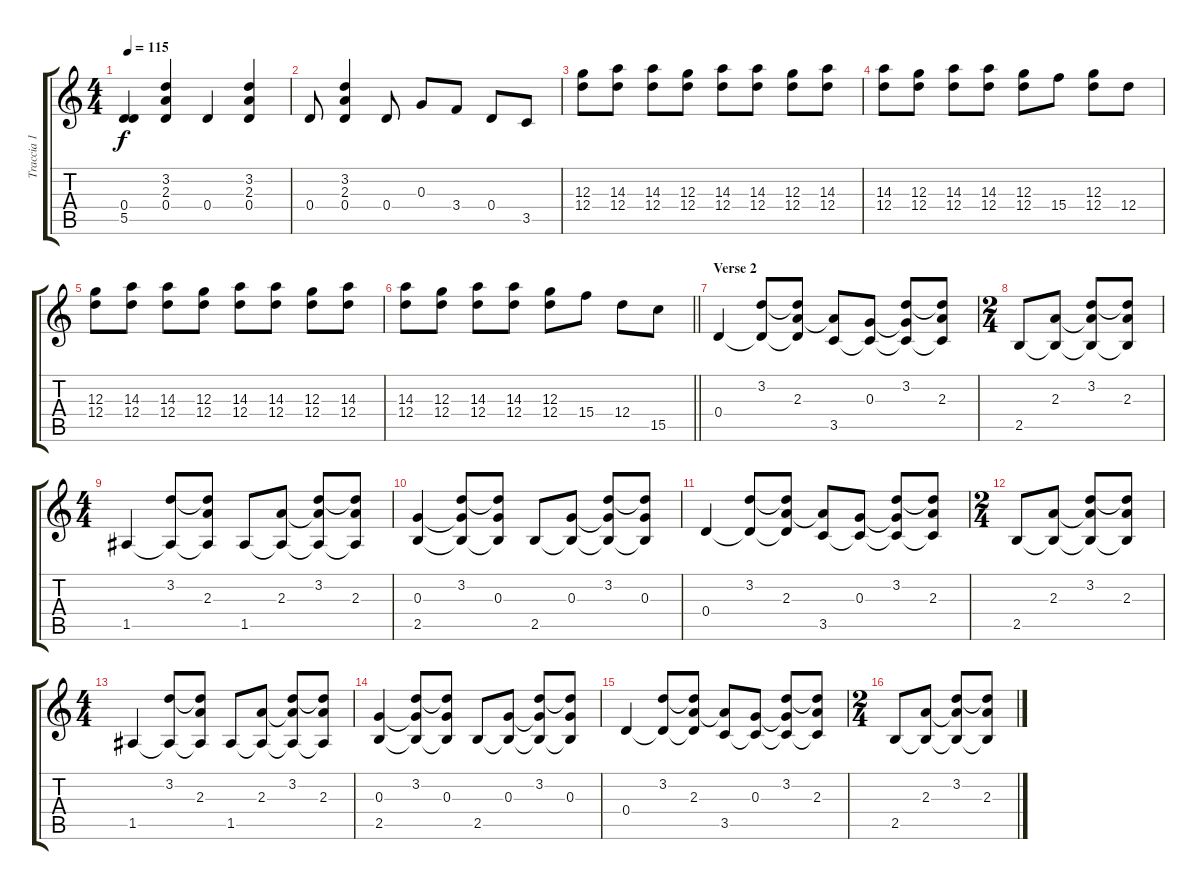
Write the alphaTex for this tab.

\track ("Traccia 1" "Traccia 1") {instrument overdrivenguitar}
\staff {score tabs}
\tuning (E4 B3 G3 D3 A2 E2) {hide}
\ts (4 4)
\tempo 115
\clef g2
\ks c
(0.4 5.5{t}).4{dy f} (3.2 2.3 0.4).4 0.4.4 (3.2 2.3 0.4).4 |
0.4.8 (3.2 2.3 0.4).4 0.4.8 0.3.8 3.4.8 0.4.8 3.5.8 |
(12.3 12.4).8 (14.3 12.4).8 (14.3 12.4).8 (12.3 12.4).8 (14.3 12.4).8 (14.3 12.4).8 (12.3 12.4).8 (14.3 12.4).8 |
(14.3 12.4).8 (12.3 12.4).8 (14.3 12.4).8 (14.3 12.4).8 (12.3 12.4).8 15.4.8 (12.3 12.4).8 12.4.8 |
(12.3 12.4).8 (14.3 12.4).8 (14.3 12.4).8 (12.3 12.4).8 (14.3 12.4).8 (14.3 12.4).8 (12.3 12.4).8 (14.3 12.4).8 |
\barLineRight lightlight
(14.3 12.4).8 (12.3 12.4).8 (14.3 12.4).8 (14.3 12.4).8 (12.3 12.4).8 15.4.8 12.4.8 15.5.8 |
\section ("" "Verse 2")
0.4.4{instrument electricguitarjazz} (3.2 0.4{t}).8 (3.2{t} 2.3 0.4{t}).8 (2.3{t} 3.5).8 (0.3 3.5{t}).8 (3.2 0.3{t} 3.5{t}).8 (3.2{t} 2.3 3.5{t}).8 |
\ts (2 4)
2.5.8 (2.3 2.5{t}).8 (3.2 2.3{t} 2.5{t}).8 (3.2{t} 2.3 2.5{t}).8 |
\ts (4 4)
1.5.4 (3.2 1.5{t}).8 (3.2{t} 2.3 1.5{t}).8 1.5.8 (2.3 1.5{t}).8 (3.2 2.3{t} 1.5{t}).8 (3.2{t} 2.3 1.5{t}).8 |
(0.3 2.5).4 (3.2 0.3{t} 2.5{t}).8 (3.2{t} 0.3 2.5{t}).8 2.5.8 (0.3 2.5{t}).8 (3.2 0.3{t} 2.5{t}).8 (3.2{t} 0.3 2.5{t}).8 |
0.4.4 (3.2 0.4{t}).8 (3.2{t} 2.3 0.4{t}).8 (2.3{t} 3.5).8 (0.3 3.5{t}).8 (3.2 0.3{t} 3.5{t}).8 (3.2{t} 2.3 3.5{t}).8 |
\ts (2 4)
2.5.8 (2.3 2.5{t}).8 (3.2 2.3{t} 2.5{t}).8 (3.2{t} 2.3 2.5{t}).8 |
\ts (4 4)
1.5.4 (3.2 1.5{t}).8 (3.2{t} 2.3 1.5{t}).8 1.5.8 (2.3 1.5{t}).8 (3.2 2.3{t} 1.5{t}).8 (3.2{t} 2.3 1.5{t}).8 |
(0.3 2.5).4 (3.2 0.3{t} 2.5{t}).8 (3.2{t} 0.3 2.5{t}).8 2.5.8 (0.3 2.5{t}).8 (3.2 0.3{t} 2.5{t}).8 (3.2{t} 0.3 2.5{t}).8 |
0.4.4 (3.2 0.4{t}).8 (3.2{t} 2.3 0.4{t}).8 (2.3{t} 3.5).8 (0.3 3.5{t}).8 (3.2 0.3{t} 3.5{t}).8 (3.2{t} 2.3 3.5{t}).8 |
\ts (2 4)
2.5.8 (2.3 2.5{t}).8 (3.2 2.3{t} 2.5{t}).8 (3.2{t} 2.3 2.5{t}).8
